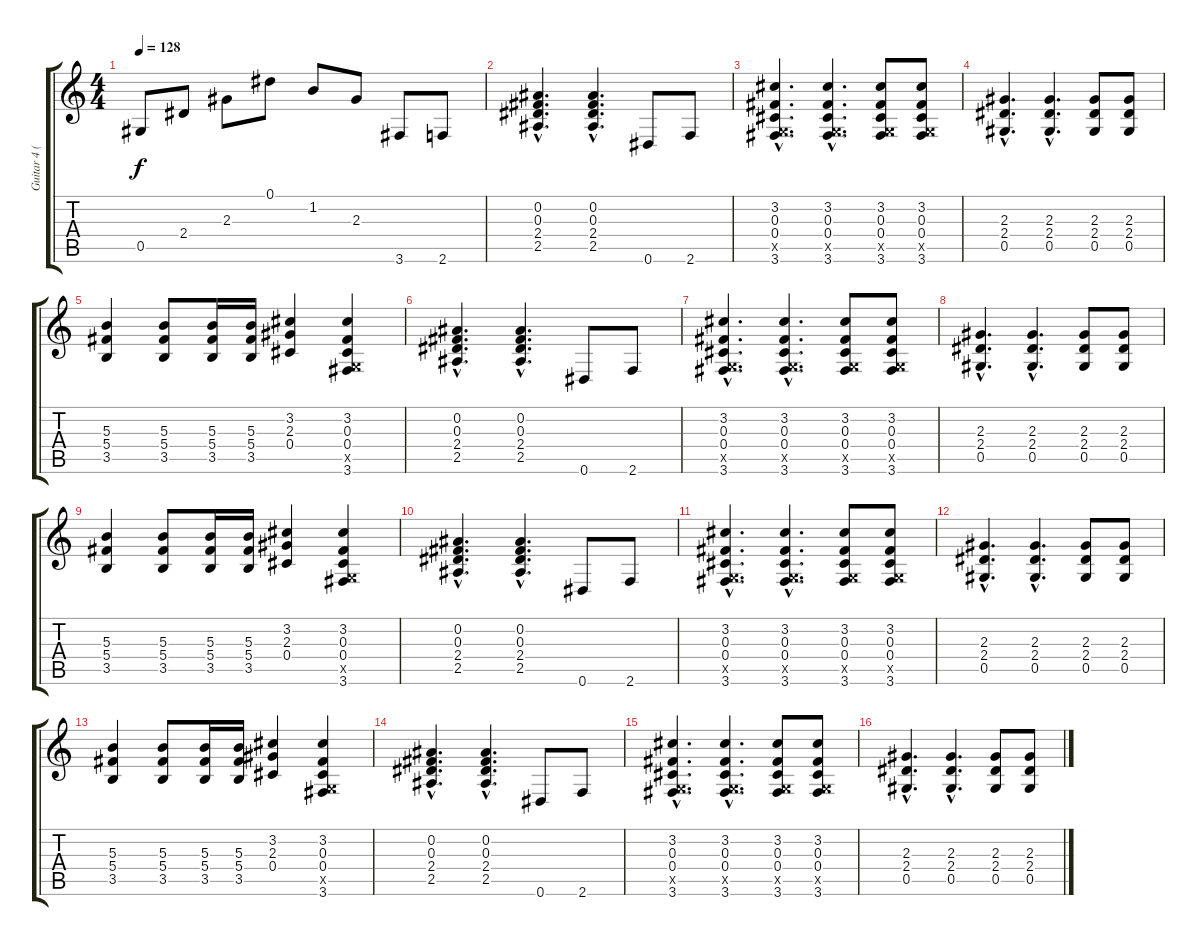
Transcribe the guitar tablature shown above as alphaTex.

\track ("Guitar 4 (Slash)" "Guitar 4 (") {instrument electricguitarjazz}
\staff {score tabs}
\tuning (Eb4 Bb3 Gb3 Db3 Ab2 Eb2) {hide}
\ts (4 4)
\tempo 128
\clef g2
\ks c
0.5.8{dy f} 2.4.8 2.3.8 0.1.8 1.2.8 2.3.8 3.6.8 2.6.8 |
(0.2{hac} 0.3{hac} 2.4{hac} 2.5{hac}).4{d volume 9 instrument overdrivenguitar} (0.2{hac} 0.3{hac} 2.4{hac} 2.5{hac}).4{d} 0.6.8 2.6.8 |
(3.2{hac} 0.3{hac} 0.4{hac} -1.5{hac x} 3.6{hac}).4{d} (3.2{hac} 0.3{hac} 0.4{hac} -1.5{hac x} 3.6{hac}).4{d} (3.2 0.3 0.4 -1.5{x} 3.6).8 (3.2 0.3 0.4 -1.5{x} 3.6).8 |
(2.3{hac} 2.4{hac} 0.5{hac}).4{d} (2.3{hac} 2.4{hac} 0.5{hac}).4{d} (2.3 2.4 0.5).8 (2.3 2.4 0.5).8 |
(5.3 5.4 3.5).4 (5.3 5.4 3.5).8 (5.3 5.4 3.5).16 (5.3 5.4 3.5).16 (3.2 2.3 0.4).4 (3.2 0.3 0.4 -1.5{x} 3.6).4 |
(0.2{hac} 0.3{hac} 2.4{hac} 2.5{hac}).4{d} (0.2{hac} 0.3{hac} 2.4{hac} 2.5{hac}).4{d} 0.6.8 2.6.8 |
(3.2{hac} 0.3{hac} 0.4{hac} -1.5{hac x} 3.6{hac}).4{d} (3.2{hac} 0.3{hac} 0.4{hac} -1.5{hac x} 3.6{hac}).4{d} (3.2 0.3 0.4 -1.5{x} 3.6).8 (3.2 0.3 0.4 -1.5{x} 3.6).8 |
(2.3{hac} 2.4{hac} 0.5{hac}).4{d} (2.3{hac} 2.4{hac} 0.5{hac}).4{d} (2.3 2.4 0.5).8 (2.3 2.4 0.5).8 |
(5.3 5.4 3.5).4 (5.3 5.4 3.5).8 (5.3 5.4 3.5).16 (5.3 5.4 3.5).16 (3.2 2.3 0.4).4 (3.2 0.3 0.4 -1.5{x} 3.6).4 |
(0.2{hac} 0.3{hac} 2.4{hac} 2.5{hac}).4{d} (0.2{hac} 0.3{hac} 2.4{hac} 2.5{hac}).4{d} 0.6.8 2.6.8 |
(3.2{hac} 0.3{hac} 0.4{hac} -1.5{hac x} 3.6{hac}).4{d} (3.2{hac} 0.3{hac} 0.4{hac} -1.5{hac x} 3.6{hac}).4{d} (3.2 0.3 0.4 -1.5{x} 3.6).8 (3.2 0.3 0.4 -1.5{x} 3.6).8 |
(2.3{hac} 2.4{hac} 0.5{hac}).4{d} (2.3{hac} 2.4{hac} 0.5{hac}).4{d} (2.3 2.4 0.5).8 (2.3 2.4 0.5).8 |
(5.3 5.4 3.5).4 (5.3 5.4 3.5).8 (5.3 5.4 3.5).16 (5.3 5.4 3.5).16 (3.2 2.3 0.4).4 (3.2 0.3 0.4 -1.5{x} 3.6).4 |
(0.2{hac} 0.3{hac} 2.4{hac} 2.5{hac}).4{d} (0.2{hac} 0.3{hac} 2.4{hac} 2.5{hac}).4{d} 0.6.8 2.6.8 |
(3.2{hac} 0.3{hac} 0.4{hac} -1.5{hac x} 3.6{hac}).4{d} (3.2{hac} 0.3{hac} 0.4{hac} -1.5{hac x} 3.6{hac}).4{d} (3.2 0.3 0.4 -1.5{x} 3.6).8 (3.2 0.3 0.4 -1.5{x} 3.6).8 |
(2.3{hac} 2.4{hac} 0.5{hac}).4{d} (2.3{hac} 2.4{hac} 0.5{hac}).4{d} (2.3 2.4 0.5).8 (2.3 2.4 0.5).8
